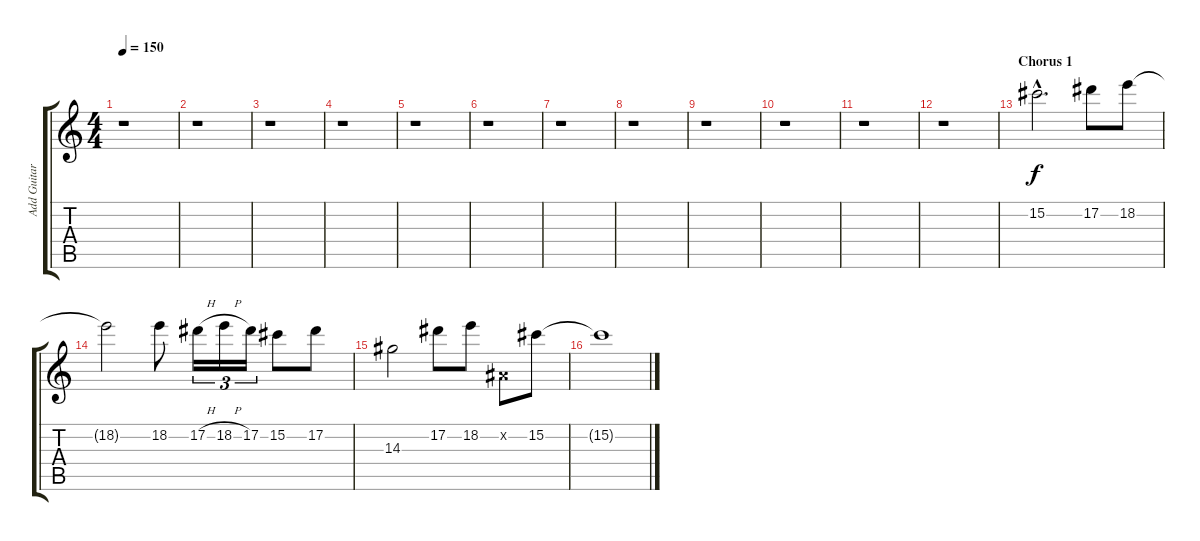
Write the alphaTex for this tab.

\track ("Add Guitar 1" "Add Guitar") {instrument distortionguitar}
\staff {score tabs}
\tuning (Eb4 Bb3 Gb3 Db3 Ab2 Eb2) {hide}
\ts (4 4)
\tempo 150
\clef g2
\ks c
r.1{dy f} |
r.1 |
r.1 |
r.1 |
r.1 |
r.1 |
r.1 |
r.1 |
r.1 |
r.1 |
r.1 |
r.1 |
\section ("" "Chorus 1")
15.2{hac}.2{d} 17.2.8 18.2.8 |
18.2{t}.2 18.2.8 17.2{h}.16{tu (3 2)} 18.2{h}.16{tu (3 2)} 17.2.16{tu (3 2)} 15.2.8 17.2.8 |
14.3.2 17.2.8 18.2.8 0.2{x}.8 15.2.8 |
15.2{t}.1
